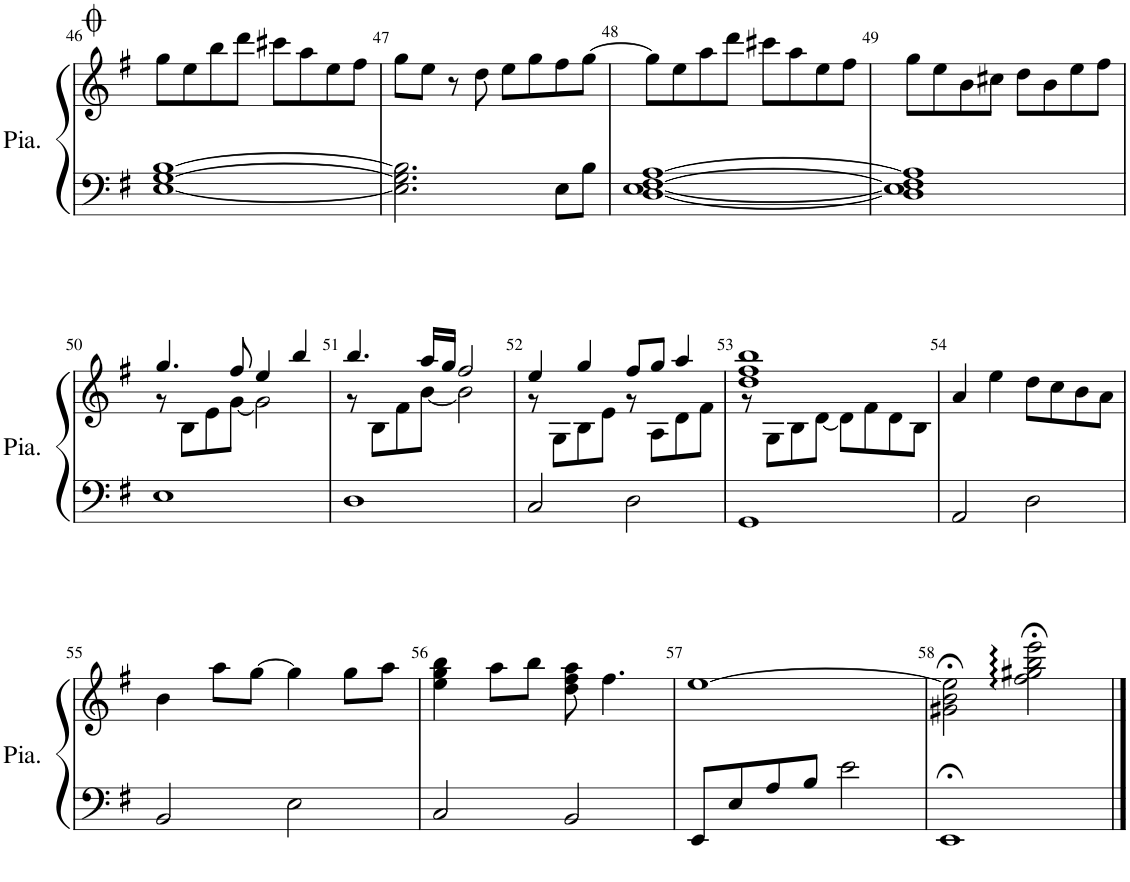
**kern	**kern
*part1	*part1
*staff2	*staff1
*I"Piano	*
*I'Pia.	*
!!LO:PB:g=z
*clefF4	*clefG2
*k[f#]	*k[f#]
*M4/4	*M4/4
*met(c)	*met(c)
=46	=46
[1E [1G [1B	8gg\L
.	8ee\
.	8bb\
.	8ddd\J
.	8ccc#X\L
.	8aa\
.	8ee\
.	8ff#\J
=47	=47
2.E\] 2.G\] 2.B\]	8gg\L
.	8ee\J
.	8r
.	8dd\
.	8ee\L
.	8gg\
8E\L	8ff#\
8B\J	[8gg\J
=48	=48
[1D [1E [1F# [1A	8gg\L]
.	8ee\
.	8aa\
.	8ddd\J
.	8ccc#X\L
.	8aa\
.	8ee\
.	8ff#\J
=49	=49
1D] 1E] 1F#] 1A]	8gg\L
.	8ee\
.	8b\
.	8cc#X\J
.	8dd\L
.	8b\
.	8ee\
.	8ff#\J
!!LO:LB:g=z
=50	=50
*	*^
1E	4.gg/	8r
.	.	8B\L
.	.	8e\
.	8ff#/	[8g\J
.	4ee/	2g\]
.	4bb/	.
=51	=51	=51
1D	4.bb/	8r
.	.	8B\L
.	.	8f#\
.	16aa/LL	[8b\J
.	16gg/JJ	.
.	2ff#/	2b\]
=52	=52	=52
2C/	4ee/	8r
.	.	8G\L
.	4gg/	8B\
.	.	8e\J
2D\	8ff#/L	8r
.	8gg/J	8A\L
.	4aa/	8d\
.	.	8f#\J
=53	=53	=53
1GG	1dd 1ff# 1bb	8r
.	.	8G\L
.	.	8B\
.	.	[8d\J
.	.	8d\L]
.	.	8f#\
.	.	8d\
.	.	8B\J
*	*v	*v
=54	=54
2AA/	4a/
.	4ee\
2D\	8dd\L
.	8cc\
.	8b\
.	8a\J
!!LO:LB:g=z
=55	=55
2BB/	4b\
.	8aa\L
.	[8gg\J
2E\	4gg\]
.	8gg\L
.	8aa\J
=56	=56
2C/	4ee\ 4gg\ 4bb\
.	8aa\L
.	8bb\J
2BB/	8dd\ 8ff#\ 8aa\
.	4.ff#\
=57	=57
8EE/L	[1ee
8E/	.
8A/	.
8B/J	.
2e\	.
=58	=58
1EE;<	2g#X\;< 2b\;< 2ee\];<
.	2ff#\;< 2gg#X\;< 2bb\;< 2eee\;<
==	==
*-	*-
